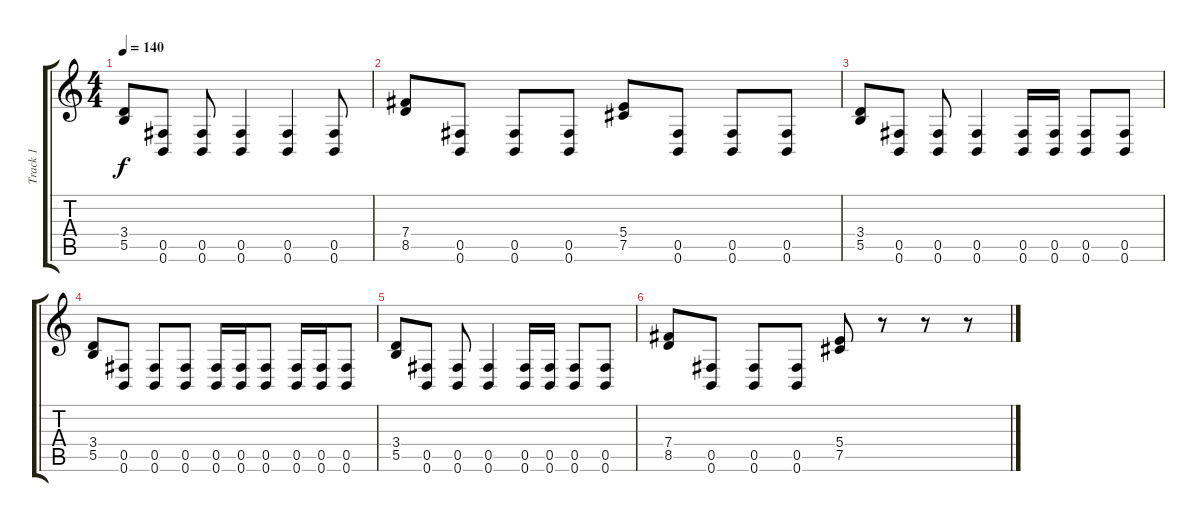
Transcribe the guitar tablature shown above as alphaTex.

\track ("Track 1" "Track 1") {instrument distortionguitar}
\staff {score tabs}
\tuning (Db4 Ab3 E3 B2 Gb2 B1) {hide}
\ts (4 4)
\tempo 140
\clef g2
\ks c
(3.4 5.5).8{dy f} (0.5 0.6).8 (0.5 0.6).8 (0.5 0.6).4 (0.5 0.6).4 (0.5 0.6).8 |
(7.4 8.5).8 (0.5 0.6).8 (0.5 0.6).8 (0.5 0.6).8 (5.4 7.5).8 (0.5 0.6).8 (0.5 0.6).8 (0.5 0.6).8 |
(3.4 5.5).8 (0.5 0.6).8 (0.5 0.6).8 (0.5 0.6).4 (0.5 0.6).16 (0.5 0.6).16 (0.5 0.6).8 (0.5 0.6).8 |
(3.4 5.5).8 (0.5 0.6).8 (0.5 0.6).8 (0.5 0.6).8 (0.5 0.6).16 (0.5 0.6).16 (0.5 0.6).8 (0.5 0.6).16 (0.5 0.6).16 (0.5 0.6).8 |
(3.4 5.5).8 (0.5 0.6).8 (0.5 0.6).8 (0.5 0.6).4 (0.5 0.6).16 (0.5 0.6).16 (0.5 0.6).8 (0.5 0.6).8 |
(7.4 8.5).8 (0.5 0.6).8 (0.5 0.6).8 (0.5 0.6).8 (5.4 7.5).8 r.8 r.8 r.8
